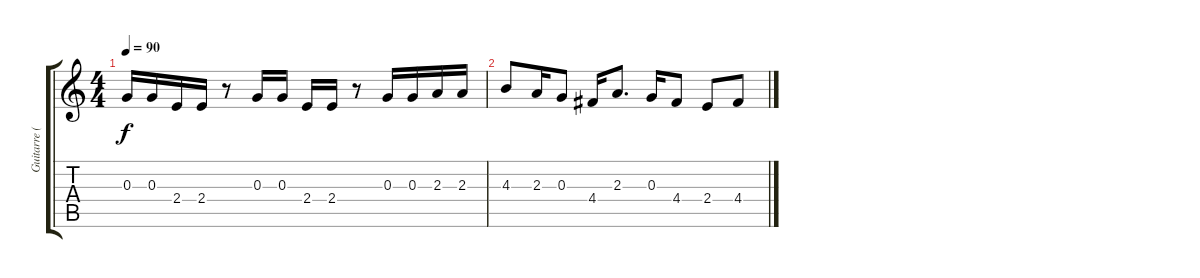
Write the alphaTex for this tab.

\track ("Guitarre (Solo)" "Guitarre (") {instrument distortionguitar}
\staff {score tabs}
\tuning (E4 B3 G3 D3 A2 E2) {hide}
\ts (4 4)
\tempo 90
\clef g2
\ks c
0.3.16{dy f} 0.3.16 2.4.16 2.4.16 r.8 0.3.16 0.3.16 2.4.16 2.4.16 r.8 0.3.16 0.3.16 2.3.16 2.3.16 |
4.3.8 2.3.16 0.3.8 4.4.16 2.3.8{d} 0.3.16 4.4.8 2.4.8 4.4.8
